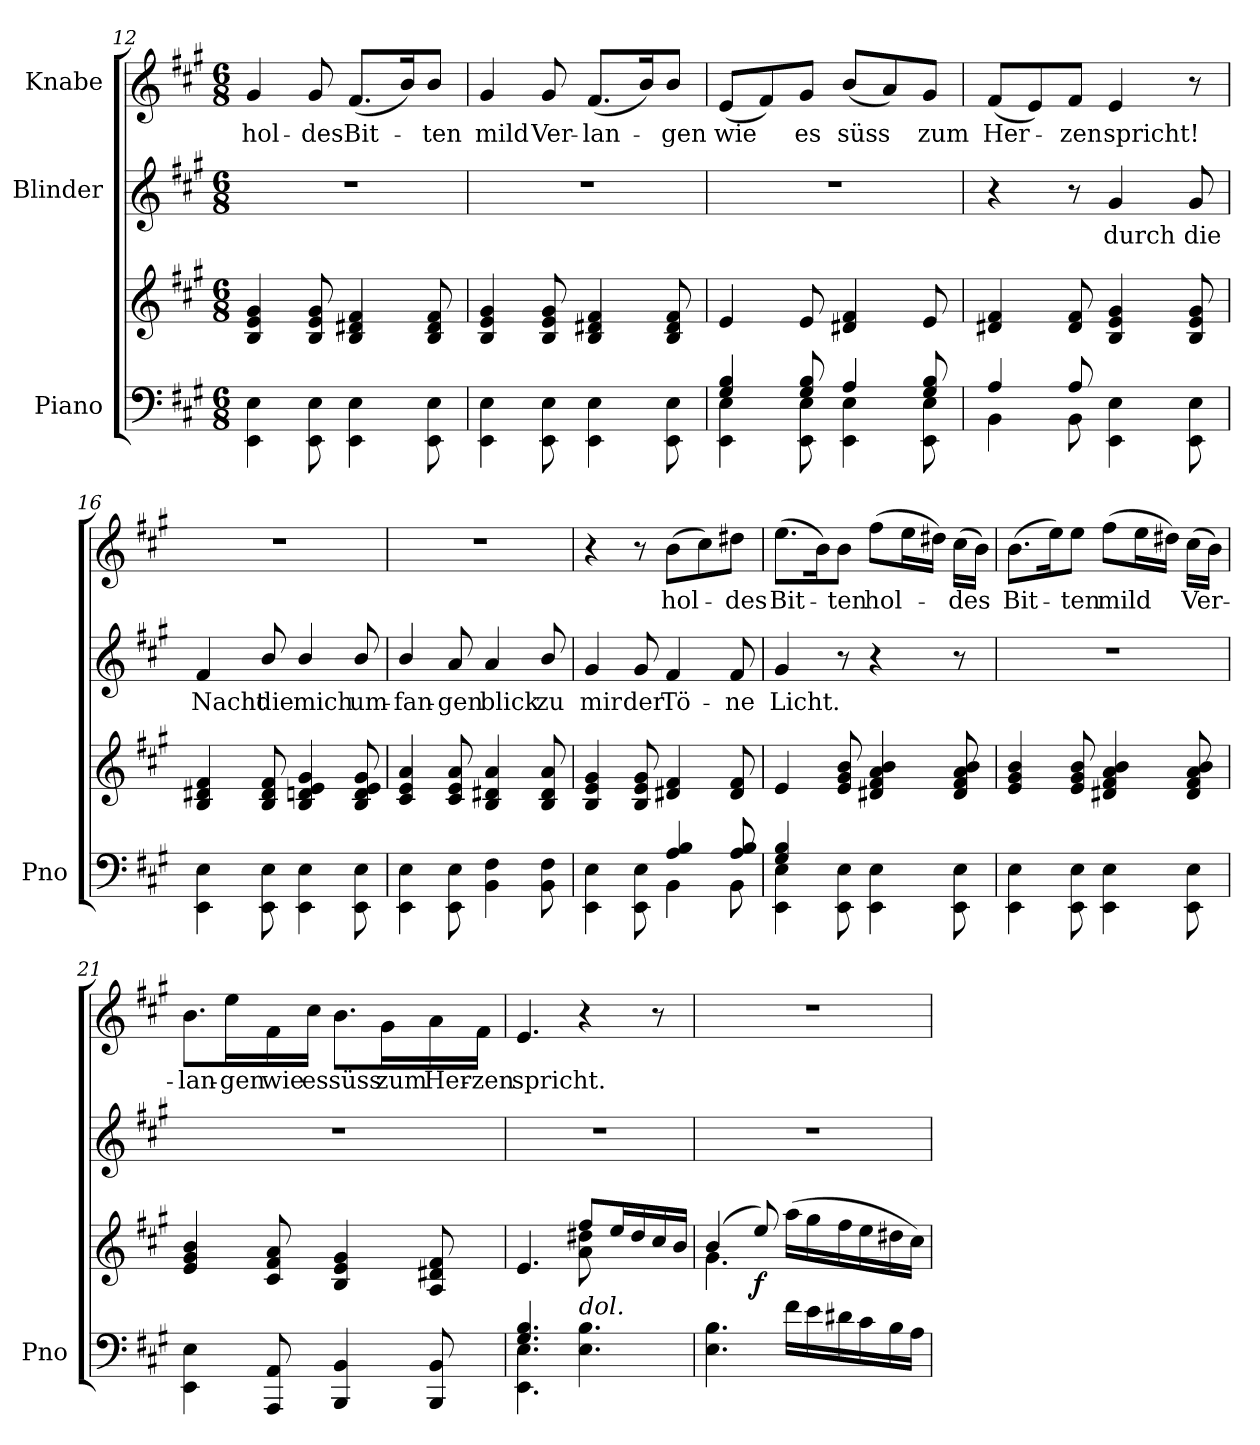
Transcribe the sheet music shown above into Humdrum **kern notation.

**kern	**kern	**dynam	**kern	**text	**kern	**text
*part3	*part3	*part3	*part2	*part2	*part1	*part1
*staff4	*staff3	*staff3/4	*staff2	*staff2	*staff1	*staff1
*I"Piano	*	*	*I"Blinder	*	*I"Knabe	*
*I'Pno	*	*	*	*	*	*
*clefF4	*clefG2	*	*clefG2	*	*clefG2	*
*k[f#c#g#]	*k[f#c#g#]	*	*k[f#c#g#]	*	*k[f#c#g#]	*
*M6/8	*M6/8	*	*M6/8	*	*M6/8	*
=12	=12	=12	=12	=12	=12	=12
!	!	!	!	!	!	!LO:LY:b
4EE\ 4E\	4B/ 4e/ 4g#/	.	2.r	.	4g#/	hol-
!	!	!	!	!	!	!LO:LY:b
8EE\ 8E\	8B/ 8e/ 8g#/	.	.	.	8g#/	-des
!	!	!	!	!	!	!LO:LY:b
4EE\ 4E\	4B/ 4d#X/ 4f#/	.	.	.	(<8.f#/L	Bit-
.	.	.	.	.	16b/K)	.
!	!	!	!	!	!	!LO:LY:b
8EE\ 8E\	8B/ 8d#/ 8f#/	.	.	.	8b/J	-ten
!!LO:LB:g=z
=13	=13	=13	=13	=13	=13	=13
!	!	!	!	!	!	!LO:LY:b
4EE\ 4E\	4B/ 4e/ 4g#/	.	2.r	.	4g#/	mild
!	!	!	!	!	!	!LO:LY:b
8EE\ 8E\	8B/ 8e/ 8g#/	.	.	.	8g#/	Ver-
!	!	!	!	!	!	!LO:LY:b
4EE\ 4E\	4B/ 4d#X/ 4f#/	.	.	.	(<8.f#/L	-lan-
.	.	.	.	.	16b/K)	.
!	!	!	!	!	!	!LO:LY:b
8EE\ 8E\	8B/ 8d#/ 8f#/	.	.	.	8b/J	-gen
=14	=14	=14	=14	=14	=14	=14
*^	*	*	*	*	*	*
!	!	!	!	!	!	!	!LO:LY:b
4EE\ 4E\	4G#/ 4B/	4e/	.	2.r	.	(<8e/L	wie
.	.	.	.	.	.	8f#/)	.
!	!	!	!	!	!	!	!LO:LY:b
8EE\ 8E\	8G#/ 8B/	8e/	.	.	.	8g#/J	es
!	!	!	!	!	!	!	!LO:LY:b
4EE\ 4E\	4A/	4d#X/ 4f#/	.	.	.	(<8b/L	süss
.	.	.	.	.	.	8a/)	.
!	!	!	!	!	!	!	!LO:LY:b
8EE\ 8E\	8G#/ 8B/	8e/	.	.	.	8g#/J	zum
=15	=15	=15	=15	=15	=15	=15	=15
!	!	!	!	!	!	!	!LO:LY:b
4BB\	4A/	4d#X/ 4f#/	.	4r	.	(<8f#/L	Her-
.	.	.	.	.	.	8e/)	.
!	!	!	!	!	!	!	!LO:LY:b
8BB\	8A/	8d#/ 8f#/	.	8r	.	8f#/J	-zen
!	!	!	!	!	!LO:LY:b	!	!LO:LY:b
4EE\ 4E\	8reyy	4B/ 4e/ 4g#/	.	4g#/	durch	4e/	spricht!
.	4reyy	.	.	.	.	.	.
!	!	!	!	!	!LO:LY:b	!	!
8EE\ 8E\	.	8B/ 8e/ 8g#/	.	8g#/	die	8r	.
*v	*v	*	*	*	*	*	*
=16	=16	=16	=16	=16	=16	=16
!	!	!	!	!LO:LY:b	!	!
4EE\ 4E\	4B/ 4d#X/ 4f#/	.	4f#/	Nacht	2.r	.
!	!	!	!	!LO:LY:b	!	!
8EE\ 8E\	8B/ 8d#/ 8f#/	.	8b/	die	.	.
!	!	!	!	!LO:LY:b	!	!
4EE\ 4E\	4B/ 4dn/ 4e/ 4g#/	.	4b/	mich	.	.
!	!	!	!	!LO:LY:b	!	!
8EE\ 8E\	8B/ 8d/ 8e/ 8g#/	.	8b/	um-	.	.
=17	=17	=17	=17	=17	=17	=17
!	!	!	!	!LO:LY:b	!	!
4EE\ 4E\	4c#/ 4e/ 4a/	.	4b/	-fan-	2.r	.
!	!	!	!	!LO:LY:b	!	!
8EE\ 8E\	8c#/ 8e/ 8a/	.	8a/	-gen	.	.
!	!	!	!	!LO:LY:b	!	!
4BB\ 4F#\	4B/ 4d#X/ 4a/	.	4a/	blick	.	.
!	!	!	!	!LO:LY:b	!	!
8BB\ 8F#\	8B/ 8d#/ 8a/	.	8b/	zu	.	.
!!LO:LB:g=z
=18	=18	=18	=18	=18	=18	=18
*^	*	*	*	*	*	*
!	!	!	!	!	!LO:LY:b	!	!
4EE\ 4E\	4.reyy	4B/ 4e/ 4g#/	.	4g#/	mir	4r	.
!	!	!	!	!	!LO:LY:b	!	!
8EE\ 8E\	.	8B/ 8e/ 8g#/	.	8g#/	der	8r	.
!	!	!	!	!	!LO:LY:b	!	!LO:LY:b
4BB\	4A/ 4B/	4d#X/ 4f#/	.	4f#/	Tö-	(>8b\L	hol-
.	.	.	.	.	.	8cc#\)	.
!	!	!	!	!	!LO:LY:b	!	!LO:LY:b
8BB\	8A/ 8B/	8d#/ 8f#/	.	8f#/	-ne	8dd#X\J	-des
=19	=19	=19	=19	=19	=19	=19	=19
!	!	!	!	!	!LO:LY:b	!	!LO:LY:b
4EE\ 4E\	4G#/ 4B/	4e/	.	4g#/	Licht.	(>8.ee\L	Bit-
.	.	.	.	.	.	16b\K)	.
!	!	!	!	!	!	!	!LO:LY:b
8EE\ 8E\	2reyy	8e/ 8g#/ 8b/	.	8r	.	8b\J	-ten
!	!	!	!	!	!	!	!LO:LY:b
4EE\ 4E\	.	4d#X/ 4f#/ 4a/ 4b/	.	4r	.	(>8ff#\L	hol-
.	.	.	.	.	.	16ee\L	.
.	.	.	.	.	.	16dd#X\JJ)	.
!	!	!	!	!	!	!	!LO:LY:b
8EE\ 8E\	.	8d#/ 8f#/ 8a/ 8b/	.	8r	.	(>16cc#\LL	-des
.	.	.	.	.	.	16b\JJ)	.
*v	*v	*	*	*	*	*	*
=20	=20	=20	=20	=20	=20	=20
!	!	!	!	!	!	!LO:LY:b
4EE\ 4E\	4e/ 4g#/ 4b/	.	2.r	.	(>8.b\L	Bit-
.	.	.	.	.	16ee\K)	.
!	!	!	!	!	!	!LO:LY:b
8EE\ 8E\	8e/ 8g#/ 8b/	.	.	.	8ee\J	-ten
!	!	!	!	!	!	!LO:LY:b
4EE\ 4E\	4d#X/ 4f#/ 4a/ 4b/	.	.	.	(>8ff#\L	mild
.	.	.	.	.	16ee\L	.
.	.	.	.	.	16dd#X\JJ)	.
!	!	!	!	!	!	!LO:LY:b
8EE\ 8E\	8d#/ 8f#/ 8a/ 8b/	.	.	.	(>16cc#\LL	Ver-
.	.	.	.	.	16b\JJ)	.
!!LO:PB:g=z
=21	=21	=21	=21	=21	=21	=21
!	!	!	!	!	!	!LO:LY:b
4EE\ 4E\	4e/ 4g#/ 4b/	.	2.r	.	8.b\L	-lan-
!	!	!	!	!	!	!LO:LY:b
.	.	.	.	.	16ee\L	-gen
!	!	!	!	!	!	!LO:LY:b
8AAA/ 8AA/	8c#/ 8f#/ 8a/	.	.	.	16f#\	wie
!	!	!	!	!	!	!LO:LY:b
.	.	.	.	.	16cc#\JJ	es
!	!	!	!	!	!	!LO:LY:b
4BBB/ 4BB/	4B/ 4e/ 4g#/	.	.	.	8.b\L	süss
!	!	!	!	!	!	!LO:LY:b
.	.	.	.	.	16g#\L	zum
!	!	!	!	!	!	!LO:LY:b
8BBB/ 8BB/	8A/ 8d#X/ 8f#/	.	.	.	16a\	Her-
!	!	!	!	!	!	!LO:LY:b
.	.	.	.	.	16f#\JJ	-zen
!!LO:PB:g=z
=22	=22	=22	=22	=22	=22	=22
*^	*^	*	*	*	*	*
!	!	!	!	!	!	!	!	!LO:LY:b
4.EE\ 4.E\	4.G#/ 4.B/	4.rddyy	4.e/	.	2.r	.	4.e/	spricht.
!LO:TX:a:i:t=dol.	!	!	!	!	!	!	!	!
4.E\ 4.B\	4.ryy	8ff#/L	8a\ 8dd#X\	.	.	.	4r	.
.	.	16ee/L	4rAyy	.	.	.	.	.
.	.	16dd#/	.	.	.	.	.	.
.	.	16cc#/	.	.	.	.	8r	.
.	.	16b/JJ	.	.	.	.	.	.
*v	*v	*	*	*	*	*	*	*
=23	=23	=23	=23	=23	=23	=23	=23
4.E\ 4.B\	(>4b/	4.g#\	.	2.r	.	2.r	.
!	!	!	!LO:DY:b	!	!	!	!
.	8ee/)	.	f	.	.	.	.
16f#\LL	(>16aa\LL	4reyy	.	.	.	.	.
16e\	16gg#\	.	.	.	.	.	.
16d#X\	16ff#\	.	.	.	.	.	.
16c#\	16ee\	.	.	.	.	.	.
16B\	16dd#X\	8reyy	.	.	.	.	.
16A\JJ	16cc#\JJ)	.	.	.	.	.	.
*	*v	*v	*	*	*	*	*
=	=	=	=	=	=	=
*-	*-	*-	*-	*-	*-	*-
